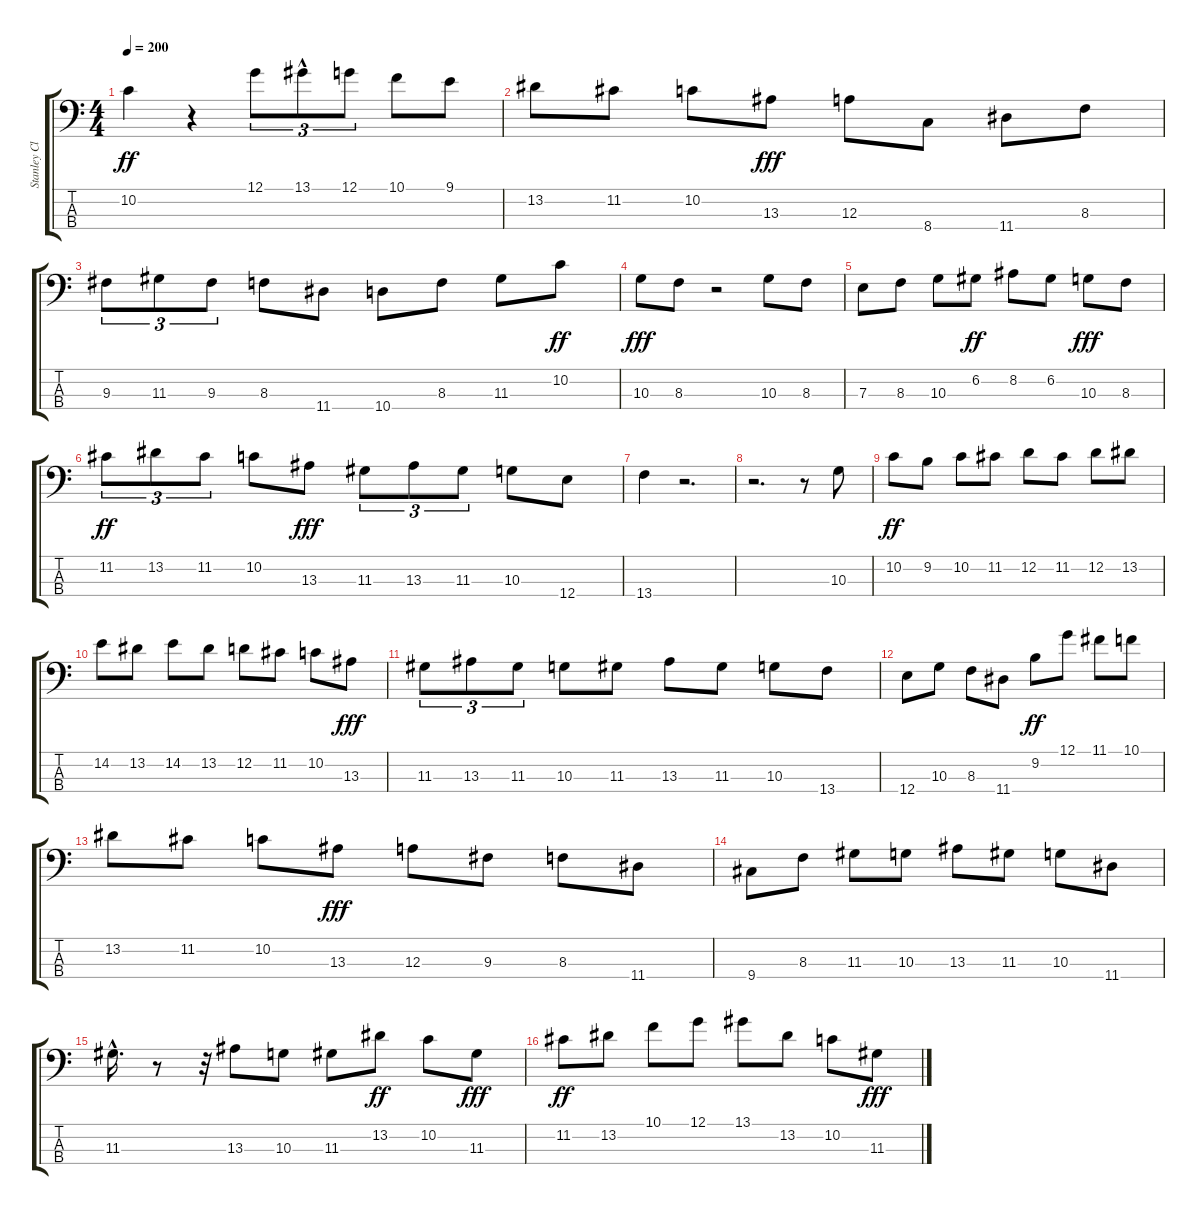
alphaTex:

\track ("Stanley Clarke" "Stanley Cl") {instrument slapbass1}
\staff {score tabs}
\tuning (G2 D2 A1 E1) {hide}
\ts (4 4)
\tempo 200
\clef f4
\ks c
10.2.4{dy ff} r.4 12.1.8{tu (3 2)} 13.1{hac}.8{tu (3 2)} 12.1.8{tu (3 2)} 10.1.8 9.1.8 |
13.2.8 11.2.8 10.2.8 13.3.8{dy fff} 12.3.8 8.4.8 11.4.8 8.3.8 |
9.3.8{tu (3 2)} 11.3.8{tu (3 2)} 9.3.8{tu (3 2)} 8.3.8 11.4.8 10.4.8 8.3.8 11.3.8 10.2.8{dy ff} |
10.3.8{dy fff} 8.3.8 r.2 10.3.8 8.3.8 |
7.3.8 8.3.8 10.3.8 6.2.8{dy ff} 8.2.8 6.2.8 10.3.8{dy fff} 8.3.8 |
11.2.8{tu (3 2) dy ff} 13.2.8{tu (3 2)} 11.2.8{tu (3 2)} 10.2.8 13.3.8{dy fff} 11.3.8{tu (3 2)} 13.3.8{tu (3 2)} 11.3.8{tu (3 2)} 10.3.8 12.4.8 |
13.4.4 r.2{d} |
r.2{d} r.8 10.3.8 |
10.2.8{dy ff} 9.2.8 10.2.8 11.2.8 12.2.8 11.2.8 12.2.8 13.2.8 |
14.2.8 13.2.8 14.2.8 13.2.8 12.2.8 11.2.8 10.2.8 13.3.8{dy fff} |
11.3.8{tu (3 2)} 13.3.8{tu (3 2)} 11.3.8{tu (3 2)} 10.3.8 11.3.8 13.3.8 11.3.8 10.3.8 13.4.8 |
12.4.8 10.3.8 8.3.8 11.4.8 9.2.8{dy ff} 12.1.8 11.1.8 10.1.8 |
13.2.8 11.2.8 10.2.8 13.3.8{dy fff} 12.3.8 9.3.8 8.3.8 11.4.8 |
9.4.8 8.3.8 11.3.8 10.3.8 13.3.8 11.3.8 10.3.8 11.4.8 |
11.3{hac}.16{d} r.8 r.32 13.3.8 10.3.8 11.3.8 13.2.8{dy ff} 10.2.8 11.3.8{dy fff} |
11.2.8{dy ff} 13.2.8 10.1.8 12.1.8 13.1.8 13.2.8 10.2.8 11.3.8{dy fff}
